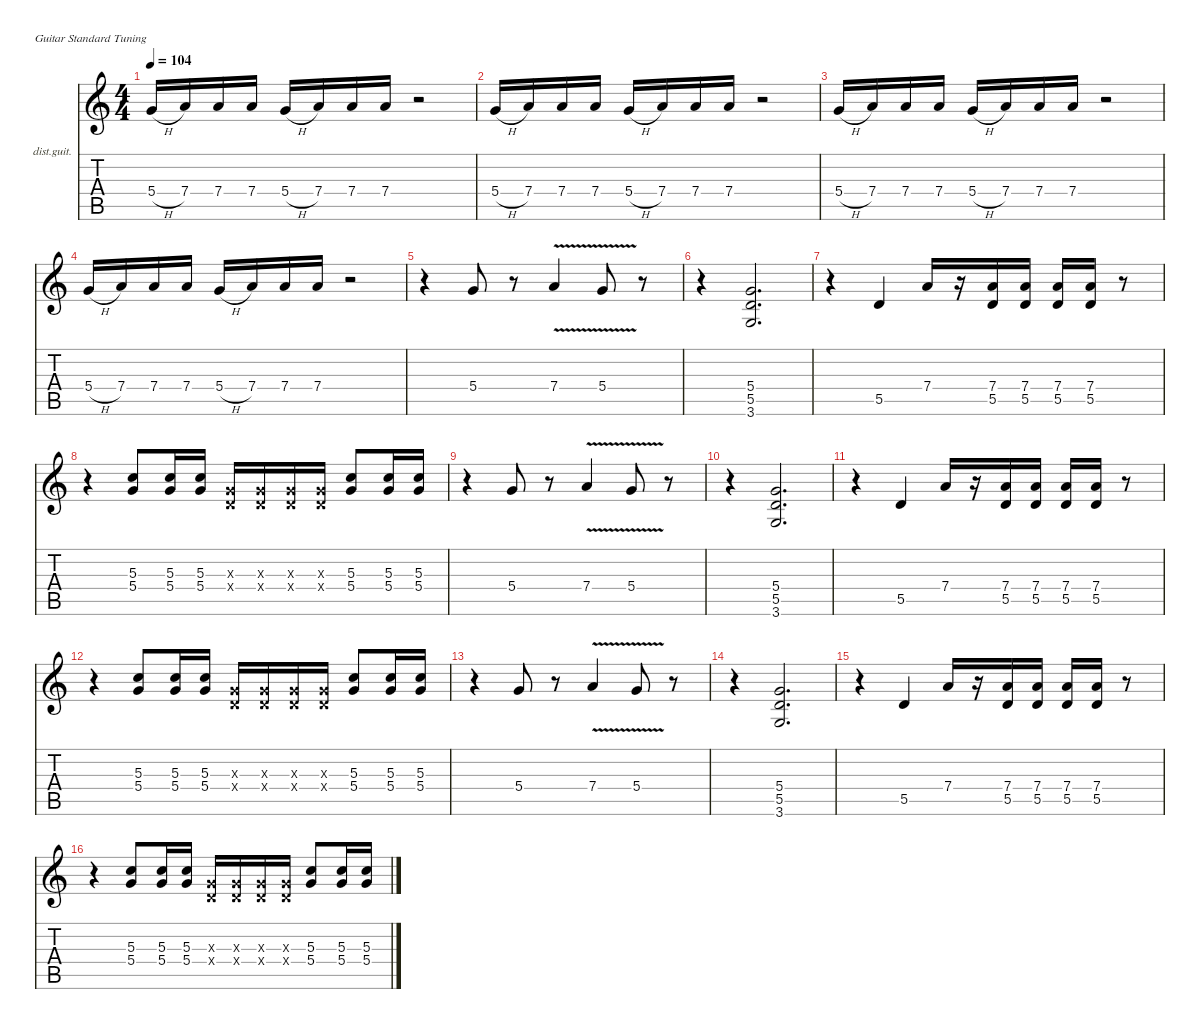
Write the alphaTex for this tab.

\defaultSystemsLayout 4
\hideDynamics
\bracketExtendMode nobrackets
\firstSystemTrackNameOrientation horizontal
\otherSystemsTrackNameOrientation horizontal
\track ("Guitar 3 (Rhythm 2)" "dist.guit.") {instrument distortionguitar}
\staff {score tabs}
\tuning (E4 B3 G3 D3 A2 E2)
\ts (4 4)
\tempo 104
\clef g2
\ks c
5.4{h}.16{dy f instrument distortionguitar} 7.4.16 7.4.16 7.4.16 5.4{h}.16 7.4.16 7.4.16 7.4.16 r.2 |
5.4{h}.16 7.4.16 7.4.16 7.4.16 5.4{h}.16 7.4.16 7.4.16 7.4.16 r.2 |
5.4{h}.16 7.4.16 7.4.16 7.4.16 5.4{h}.16 7.4.16 7.4.16 7.4.16 r.2 |
5.4{h}.16 7.4.16 7.4.16 7.4.16 5.4{h}.16 7.4.16 7.4.16 7.4.16 r.2 |
r.4 5.4.8 r.8 7.4{v}.4 5.4{v}.8 r.8 |
r.4 (5.4 5.5 3.6).2{d} |
r.4 5.5.4 7.4.16 r.16 (7.4 5.5).16 (7.4 5.5).16 (7.4 5.5).16 (7.4 5.5).16 r.8 |
r.4 (5.3 5.4).8 (5.3 5.4).16 (5.3 5.4).16 (0.3{x} 0.4{x}).16 (0.3{x} 0.4{x}).16 (0.3{x} 0.4{x}).16 (0.3{x} 0.4{x}).16 (5.3 5.4).8 (5.3 5.4).16 (5.3 5.4).16 |
r.4 5.4.8 r.8 7.4{v}.4 5.4{v}.8 r.8 |
r.4 (5.4 5.5 3.6).2{d} |
r.4 5.5.4 7.4.16 r.16 (7.4 5.5).16 (7.4 5.5).16 (7.4 5.5).16 (7.4 5.5).16 r.8 |
r.4 (5.3 5.4).8 (5.3 5.4).16 (5.3 5.4).16 (0.3{x} 0.4{x}).16 (0.3{x} 0.4{x}).16 (0.3{x} 0.4{x}).16 (0.3{x} 0.4{x}).16 (5.3 5.4).8 (5.3 5.4).16 (5.3 5.4).16 |
r.4 5.4.8 r.8 7.4{v}.4 5.4{v}.8 r.8 |
r.4 (5.4 5.5 3.6).2{d} |
r.4 5.5.4 7.4.16 r.16 (7.4 5.5).16 (7.4 5.5).16 (7.4 5.5).16 (7.4 5.5).16 r.8 |
r.4 (5.3 5.4).8 (5.3 5.4).16 (5.3 5.4).16 (0.3{x} 0.4{x}).16 (0.3{x} 0.4{x}).16 (0.3{x} 0.4{x}).16 (0.3{x} 0.4{x}).16 (5.3 5.4).8 (5.3 5.4).16 (5.3 5.4).16
